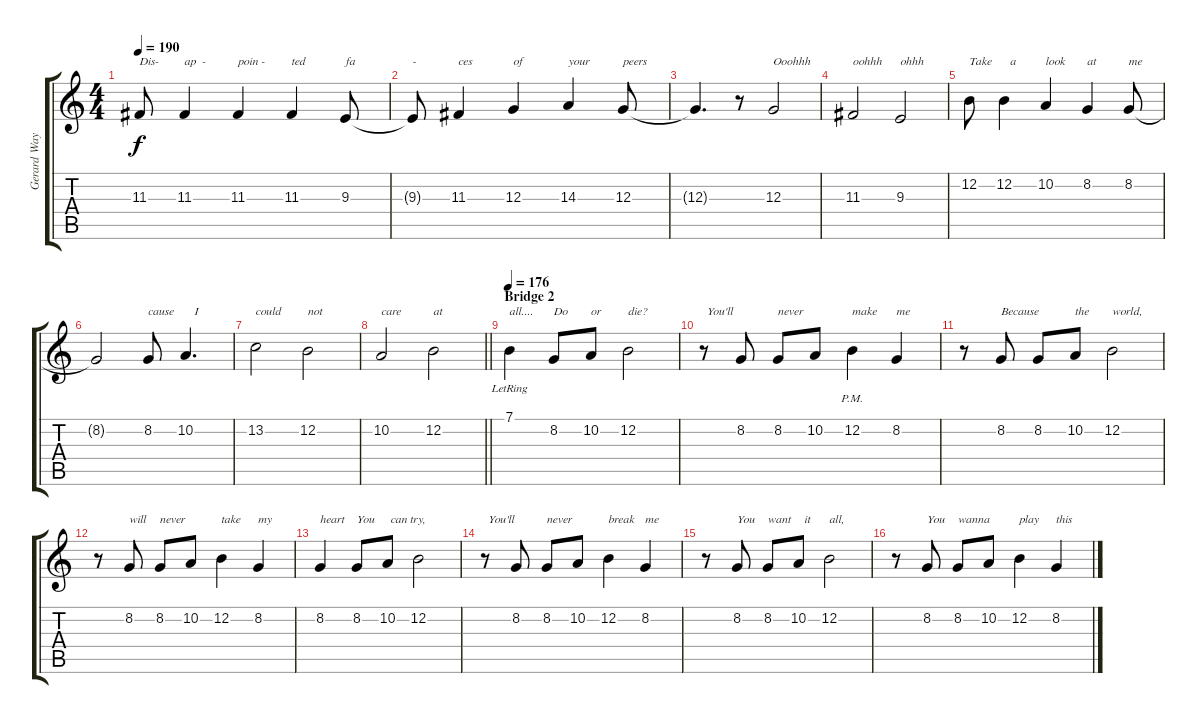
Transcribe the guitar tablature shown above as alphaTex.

\track ("Gerard Way (vocals)" "Gerard Way") {instrument oboe}
\staff {score tabs}
\tuning (E4 B3 G3 D3 A2 E2) {hide}
\ts (4 4)
\tempo 190
\clef g2
\ks c
11.3.8{txt "Dis-" dy f} 11.3.4{txt "ap  -"} 11.3.4{txt "poin -"} 11.3.4{txt "ted"} 9.3.8{txt "fa"} |
9.3{t}.8{txt "-"} 11.3.4{txt "ces"} 12.3.4{txt "of"} 14.3.4{txt "your"} 12.3.8{txt "peers"} |
12.3{t}.4{d} r.8 12.3.2{txt "Ooohhh"} |
11.3.2{txt "oohhh"} 9.3.2{txt "ohhh"} |
12.2.8{txt "Take"} 12.2.4{txt "  a"} 10.2.4{txt "look"} 8.2.4{txt "at"} 8.2.8{txt "me"} |
8.2{t}.2 8.2.8{txt "cause"} 10.2.4{d txt "   I"} |
13.2.2{txt "could"} 12.2.2{txt "not"} |
\barLineRight lightlight
10.2.2{txt "care"} 12.2.2{txt "at"} |
\section ("" "Bridge 2")
\tempo 176
7.1{lr}.4{txt "all...."} 8.2.8{txt "Do"} 10.2.8{txt "or"} 12.2.2{txt "die?"} |
r.8{txt " You'll"} 8.2.8 8.2.8{txt "never"} 10.2.8 12.2{pm}.4{txt "make"} 8.2.4{txt "me"} |
r.8 8.2.8{txt "Because"} 8.2.8 10.2.8{txt "the"} 12.2.2{txt "world,"} |
r.8 8.2.8{txt "will"} 8.2.8{txt "never"} 10.2.8 12.2.4{txt "take"} 8.2.4{txt "my"} |
8.2.4{txt "heart"} 8.2.8{txt "You"} 10.2.8{txt " can try,"} 12.2.2 |
r.8{txt " You'll"} 8.2.8 8.2.8{txt "never"} 10.2.8 12.2.4{txt "break"} 8.2.4{txt "me"} |
r.8 8.2.8{txt "You"} 8.2.8{txt "want"} 10.2.8{txt "  it"} 12.2.2{txt "all,"} |
r.8 8.2.8{txt "You"} 8.2.8{txt "wanna"} 10.2.8 12.2.4{txt "play"} 8.2.4{txt "this"}
